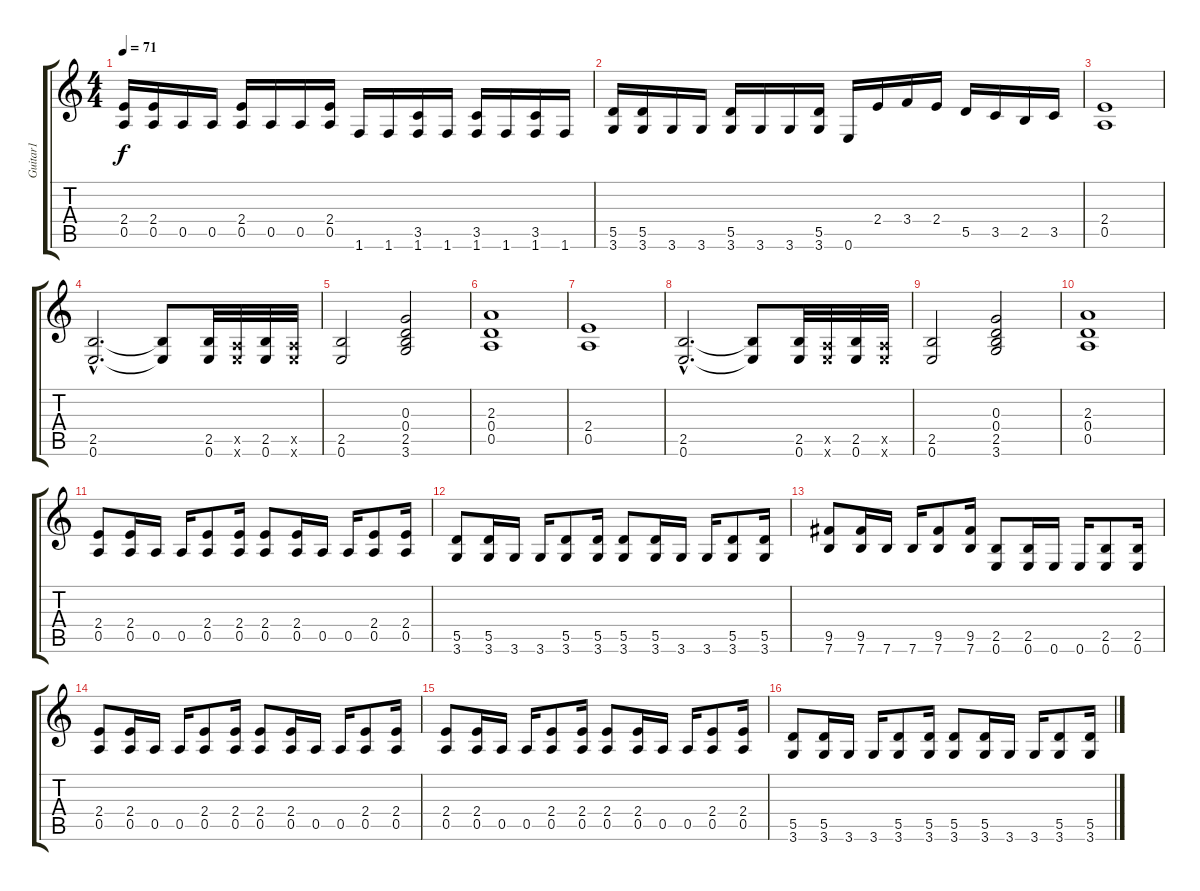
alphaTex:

\track ("Guitar1" "Guitar1") {instrument overdrivenguitar}
\staff {score tabs}
\tuning (E4 B3 G3 D3 A2 E2) {hide}
\ts (4 4)
\tempo 71
\clef g2
\ks c
(2.4 0.5).16{dy f} (2.4 0.5).16 0.5.16 0.5.16 (2.4 0.5).16 0.5.16 0.5.16 (2.4 0.5).16 1.6.16 1.6.16 (3.5 1.6).16 1.6.16 (3.5 1.6).16 1.6.16 (3.5 1.6).16 1.6.16 |
(5.5 3.6).16 (5.5 3.6).16 3.6.16 3.6.16 (5.5 3.6).16 3.6.16 3.6.16 (5.5 3.6).16 0.6.16 2.4.16 3.4.16 2.4.16 5.5.16 3.5.16 2.5.16 3.5.16 |
(2.4 0.5).1 |
(2.5{hac} 0.6{hac}).2{d} (2.5{t} 0.6{t}).8 (2.5 0.6).32 (0.5{x} 0.6{x}).32 (2.5 0.6).32 (0.5{x} 0.6{x}).32 |
(2.5 0.6).2 (0.3 0.4 2.5 3.6).2 |
(2.3 0.4 0.5).1 |
(2.4 0.5).1 |
(2.5{hac} 0.6{hac}).2{d} (2.5{t} 0.6{t}).8 (2.5 0.6).32 (0.5{x} 0.6{x}).32 (2.5 0.6).32 (0.5{x} 0.6{x}).32 |
(2.5 0.6).2 (0.3 0.4 2.5 3.6).2 |
(2.3 0.4 0.5).1 |
(2.4 0.5).8 (2.4 0.5).16 0.5.16 0.5.16 (2.4 0.5).8 (2.4 0.5).16 (2.4 0.5).8 (2.4 0.5).16 0.5.16 0.5.16 (2.4 0.5).8 (2.4 0.5).16 |
(5.5 3.6).8 (5.5 3.6).16 3.6.16 3.6.16 (5.5 3.6).8 (5.5 3.6).16 (5.5 3.6).8 (5.5 3.6).16 3.6.16 3.6.16 (5.5 3.6).8 (5.5 3.6).16 |
(9.5 7.6).8 (9.5 7.6).16 7.6.16 7.6.16 (9.5 7.6).8 (9.5 7.6).16 (2.5 0.6).8 (2.5 0.6).16 0.6.16 0.6.16 (2.5 0.6).8 (2.5 0.6).16 |
(2.4 0.5).8 (2.4 0.5).16 0.5.16 0.5.16 (2.4 0.5).8 (2.4 0.5).16 (2.4 0.5).8 (2.4 0.5).16 0.5.16 0.5.16 (2.4 0.5).8 (2.4 0.5).16 |
(2.4 0.5).8 (2.4 0.5).16 0.5.16 0.5.16 (2.4 0.5).8 (2.4 0.5).16 (2.4 0.5).8 (2.4 0.5).16 0.5.16 0.5.16 (2.4 0.5).8 (2.4 0.5).16 |
(5.5 3.6).8 (5.5 3.6).16 3.6.16 3.6.16 (5.5 3.6).8 (5.5 3.6).16 (5.5 3.6).8 (5.5 3.6).16 3.6.16 3.6.16 (5.5 3.6).8 (5.5 3.6).16
